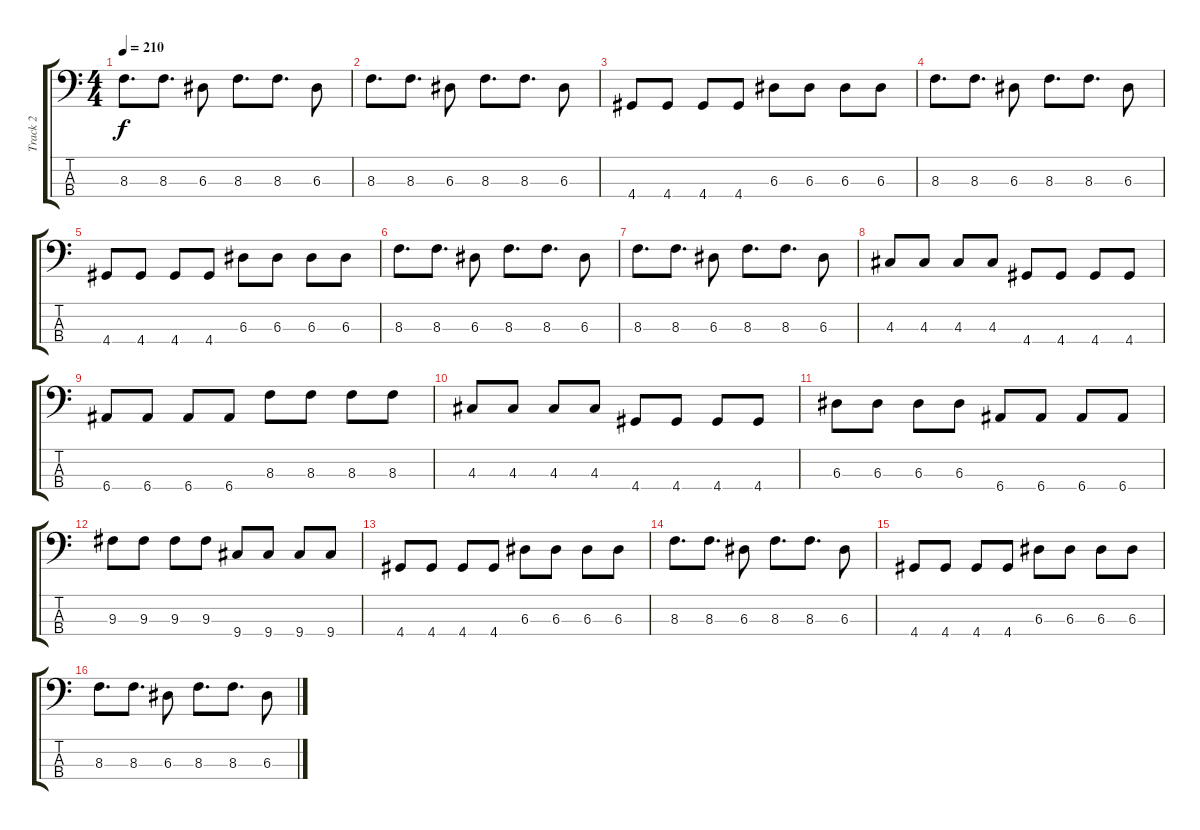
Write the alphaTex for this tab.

\track ("Track 2" "Track 2") {instrument electricbassfinger}
\staff {score tabs}
\tuning (G2 D2 A1 E1) {hide}
\ts (4 4)
\tempo 210
\clef f4
\ks c
8.3.8{d dy f} 8.3.8{d} 6.3.8 8.3.8{d} 8.3.8{d} 6.3.8 |
8.3.8{d} 8.3.8{d} 6.3.8 8.3.8{d} 8.3.8{d} 6.3.8 |
4.4.8 4.4.8 4.4.8 4.4.8 6.3.8 6.3.8 6.3.8 6.3.8 |
8.3.8{d} 8.3.8{d} 6.3.8 8.3.8{d} 8.3.8{d} 6.3.8 |
4.4.8 4.4.8 4.4.8 4.4.8 6.3.8 6.3.8 6.3.8 6.3.8 |
8.3.8{d} 8.3.8{d} 6.3.8 8.3.8{d} 8.3.8{d} 6.3.8 |
8.3.8{d} 8.3.8{d} 6.3.8 8.3.8{d} 8.3.8{d} 6.3.8 |
4.3.8 4.3.8 4.3.8 4.3.8 4.4.8 4.4.8 4.4.8 4.4.8 |
6.4.8 6.4.8 6.4.8 6.4.8 8.3.8 8.3.8 8.3.8 8.3.8 |
4.3.8 4.3.8 4.3.8 4.3.8 4.4.8 4.4.8 4.4.8 4.4.8 |
6.3.8 6.3.8 6.3.8 6.3.8 6.4.8 6.4.8 6.4.8 6.4.8 |
9.3.8 9.3.8 9.3.8 9.3.8 9.4.8 9.4.8 9.4.8 9.4.8 |
4.4.8 4.4.8 4.4.8 4.4.8 6.3.8 6.3.8 6.3.8 6.3.8 |
8.3.8{d} 8.3.8{d} 6.3.8 8.3.8{d} 8.3.8{d} 6.3.8 |
4.4.8 4.4.8 4.4.8 4.4.8 6.3.8 6.3.8 6.3.8 6.3.8 |
8.3.8{d} 8.3.8{d} 6.3.8 8.3.8{d} 8.3.8{d} 6.3.8
